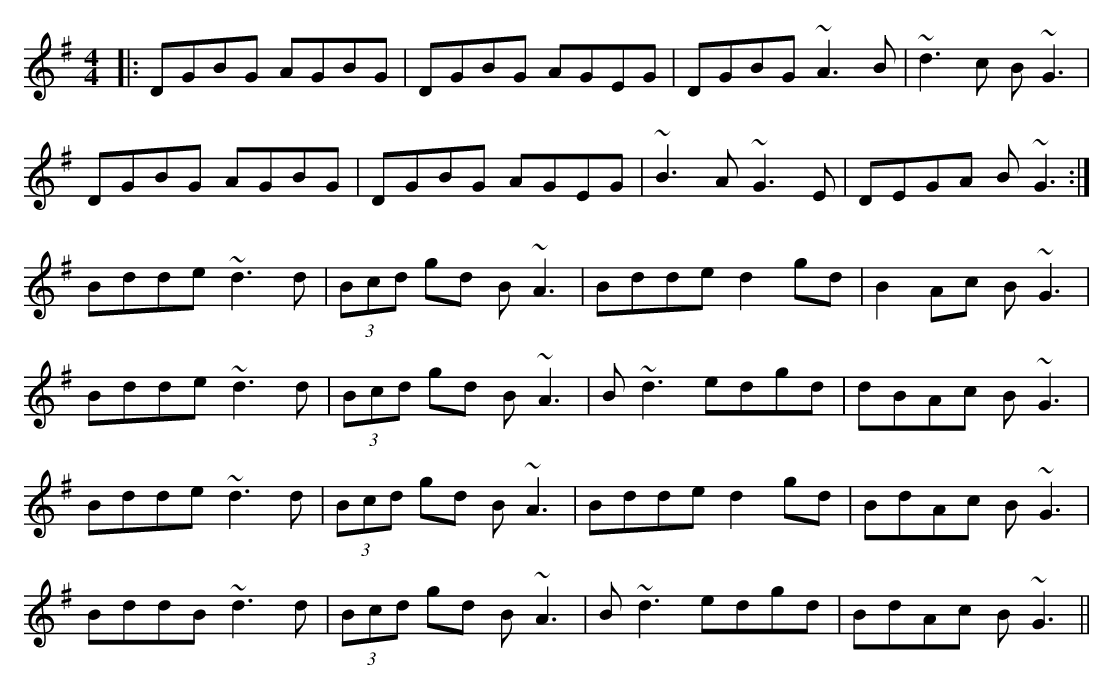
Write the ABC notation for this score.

X:1
M:4/4
K:G
|:DGBG AGBG|DGBG AGEG|DGBG ~A3 B|~d3 c B~G3|
DGBG AGBG|DGBG AGEG|~B3 A ~G3 E|DEGA B~G3:|
Bdde ~d3d|(3Bcd gd B~A3|Bdde d2 gd|B2 Ac B~G3|
Bdde ~d3d|(3Bcd gd B~A3|B~d3 edgd|dBAc B~G3|
Bdde ~d3d|(3Bcd gd B~A3|Bdde d2 gd|BdAc B~G3|
BddB ~d3d|(3Bcd gd B~A3|B~d3 edgd|BdAc B~G3||
